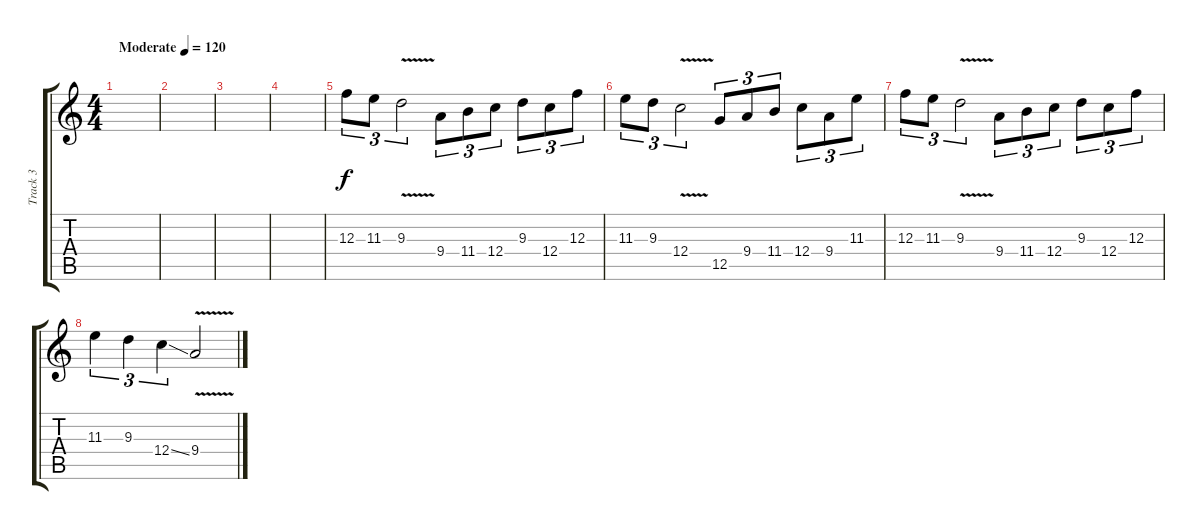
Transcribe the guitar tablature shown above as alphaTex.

\track ("Track 3" "Track 3") {instrument distortionguitar}
\staff {score tabs}
\tuning (D4 A3 F3 C3 G2 C2) {hide}
\ts (4 4)
\tempo (120 "Moderate")
\clef g2
\ks c
|
|
|
|
12.3.8{tu (3 2)} 11.3.8{tu (3 2)} 9.3{v}.2{tu (3 2)} 9.4.8{tu (3 2)} 11.4.8{tu (3 2)} 12.4.8{tu (3 2)} 9.3.8{tu (3 2)} 12.4.8{tu (3 2)} 12.3.8{tu (3 2)} |
11.3.8{tu (3 2)} 9.3.8{tu (3 2)} 12.4{v}.2{tu (3 2)} 12.5.8{tu (3 2)} 9.4.8{tu (3 2)} 11.4.8{tu (3 2)} 12.4.8{tu (3 2)} 9.4.8{tu (3 2)} 11.3.8{tu (3 2)} |
12.3.8{tu (3 2)} 11.3.8{tu (3 2)} 9.3{v}.2{tu (3 2)} 9.4.8{tu (3 2)} 11.4.8{tu (3 2)} 12.4.8{tu (3 2)} 9.3.8{tu (3 2)} 12.4.8{tu (3 2)} 12.3.8{tu (3 2)} |
11.3.4{tu (3 2)} 9.3.4{tu (3 2)} 12.4{ss}.4{tu (3 2)} 9.4{v}.2
